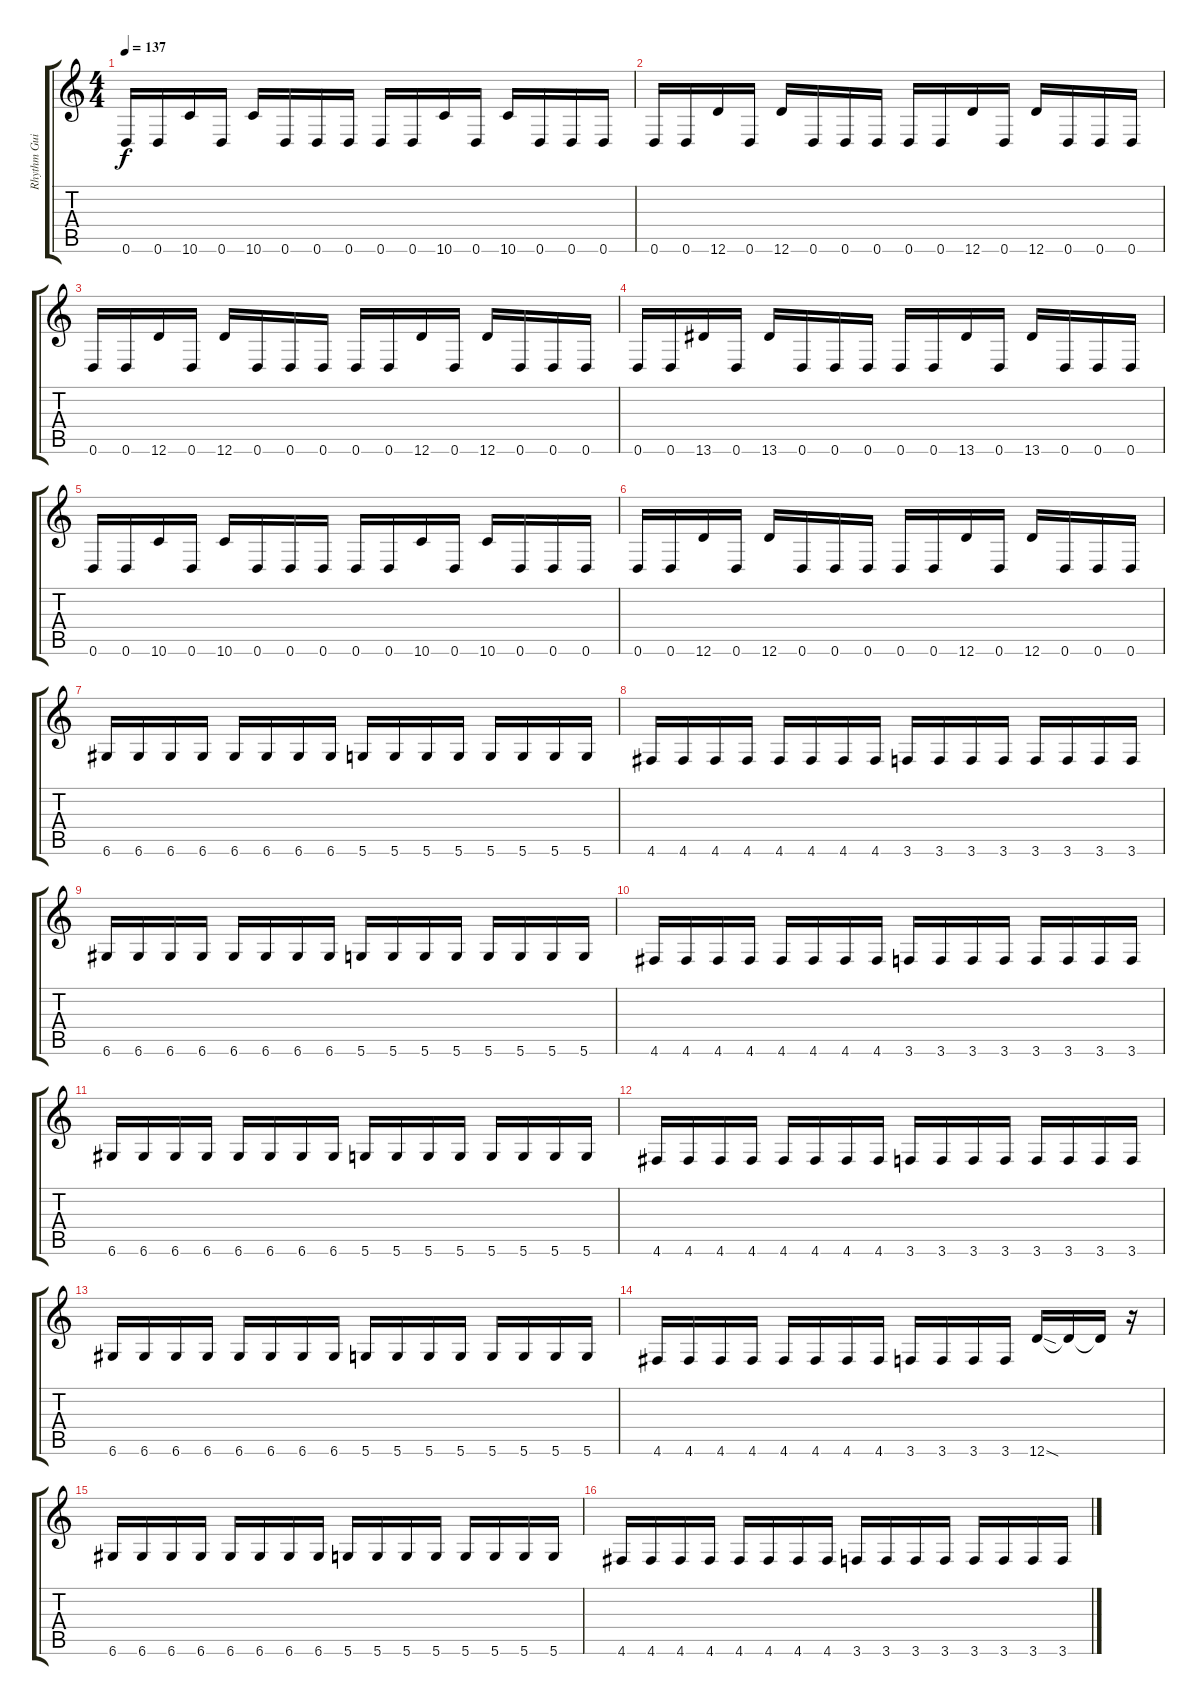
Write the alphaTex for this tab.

\track ("Rhythm Guitar Left" "Rhythm Gui") {instrument overdrivenguitar}
\staff {score tabs}
\tuning (E4 B3 G3 D3 A2 D2) {hide}
\ts (4 4)
\tempo 137
\clef g2
\ks c
0.6.16{dy f} 0.6.16 10.6.16 0.6.16 10.6.16 0.6.16 0.6.16 0.6.16 0.6.16 0.6.16 10.6.16 0.6.16 10.6.16 0.6.16 0.6.16 0.6.16 |
0.6.16 0.6.16 12.6.16 0.6.16 12.6.16 0.6.16 0.6.16 0.6.16 0.6.16 0.6.16 12.6.16 0.6.16 12.6.16 0.6.16 0.6.16 0.6.16 |
0.6.16 0.6.16 12.6.16 0.6.16 12.6.16 0.6.16 0.6.16 0.6.16 0.6.16 0.6.16 12.6.16 0.6.16 12.6.16 0.6.16 0.6.16 0.6.16 |
0.6.16 0.6.16 13.6.16 0.6.16 13.6.16 0.6.16 0.6.16 0.6.16 0.6.16 0.6.16 13.6.16 0.6.16 13.6.16 0.6.16 0.6.16 0.6.16 |
0.6.16 0.6.16 10.6.16 0.6.16 10.6.16 0.6.16 0.6.16 0.6.16 0.6.16 0.6.16 10.6.16 0.6.16 10.6.16 0.6.16 0.6.16 0.6.16 |
0.6.16 0.6.16 12.6.16 0.6.16 12.6.16 0.6.16 0.6.16 0.6.16 0.6.16 0.6.16 12.6.16 0.6.16 12.6.16 0.6.16 0.6.16 0.6.16 |
6.6.16 6.6.16 6.6.16 6.6.16 6.6.16 6.6.16 6.6.16 6.6.16 5.6.16 5.6.16 5.6.16 5.6.16 5.6.16 5.6.16 5.6.16 5.6.16 |
4.6.16 4.6.16 4.6.16 4.6.16 4.6.16 4.6.16 4.6.16 4.6.16 3.6.16 3.6.16 3.6.16 3.6.16 3.6.16 3.6.16 3.6.16 3.6.16 |
6.6.16 6.6.16 6.6.16 6.6.16 6.6.16 6.6.16 6.6.16 6.6.16 5.6.16 5.6.16 5.6.16 5.6.16 5.6.16 5.6.16 5.6.16 5.6.16 |
4.6.16 4.6.16 4.6.16 4.6.16 4.6.16 4.6.16 4.6.16 4.6.16 3.6.16 3.6.16 3.6.16 3.6.16 3.6.16 3.6.16 3.6.16 3.6.16 |
6.6.16 6.6.16 6.6.16 6.6.16 6.6.16 6.6.16 6.6.16 6.6.16 5.6.16 5.6.16 5.6.16 5.6.16 5.6.16 5.6.16 5.6.16 5.6.16 |
4.6.16 4.6.16 4.6.16 4.6.16 4.6.16 4.6.16 4.6.16 4.6.16 3.6.16 3.6.16 3.6.16 3.6.16 3.6.16 3.6.16 3.6.16 3.6.16 |
6.6.16 6.6.16 6.6.16 6.6.16 6.6.16 6.6.16 6.6.16 6.6.16 5.6.16 5.6.16 5.6.16 5.6.16 5.6.16 5.6.16 5.6.16 5.6.16 |
4.6.16 4.6.16 4.6.16 4.6.16 4.6.16 4.6.16 4.6.16 4.6.16 3.6.16 3.6.16 3.6.16 3.6.16 12.6{sod}.16 12.6{t}.16 12.6{t}.16 r.16 |
6.6.16 6.6.16 6.6.16 6.6.16 6.6.16 6.6.16 6.6.16 6.6.16 5.6.16 5.6.16 5.6.16 5.6.16 5.6.16 5.6.16 5.6.16 5.6.16 |
4.6.16 4.6.16 4.6.16 4.6.16 4.6.16 4.6.16 4.6.16 4.6.16 3.6.16 3.6.16 3.6.16 3.6.16 3.6.16 3.6.16 3.6.16 3.6.16
